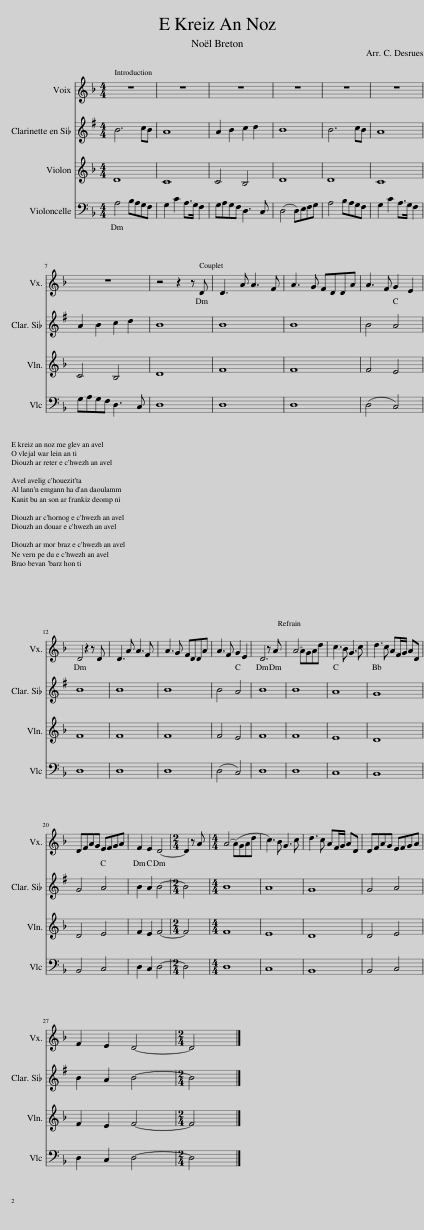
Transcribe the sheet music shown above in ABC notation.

X:1
%%score 1 2 3 4
L:1/8
M:4/4
I:linebreak $
K:F
V:1 treble
V:2 treble transpose=-2
V:3 treble
V:4 bass
V:1
 z8 | z8 | z8 | z8 | z8 | %5
 z8 |$ z8 | z4 z2 z D | D3 A A3 F | A3 G FDDA | %10
 A3 F G2 E2 |$ D4 z2 z D | D3 A A3 F | A3 G FDDA | A3 F G2 E2 | %15
 D6 z A | (A4 A)GAd | c3 B G3 c | d3 c AF/G/ AD |$ DFAG EFGA | %20
 F2 E2 D4- |[M:2/4] D2 z A |[M:4/4] (A4 (A)GAd | c3) B G3 c | d3 c AF/G/ AD | %25
 DFAG EFGA |$ F2 E2 D4- |[M:2/4] D4 |] %28
V:2
[K:G] B6 cB | A8 | A2 B2 c2 d2 | B8 | B6 cB | %5
 A8 |$ A2 B2 c2 d2 | B8 | B8 | B8 | %10
 B4 A4 |$ B8 | B8 | B8 | B4 A4 | %15
 B8 | B8 | A8 | G8 |$ G4 A4 | %20
 B2 A2 B4- |[M:2/4] B4 |[M:4/4] B8 | A8 | G8 | %25
 G4 A4 |$ B2 A2 B4- |[M:2/4] B4 |] %28
V:3
 D8 | C8 | C4 B,4 | D8 | D8 | %5
 C8 |$ C4 B,4 | D8 | F8 | F8 | %10
 F4 E4 |$ F8 | F8 | F8 | F4 E4 | %15
 F8 | F8 | E8 | D8 |$ D4 E4 | %20
 F2 E2 F4- |[M:2/4] F4 |[M:4/4] F8 | E8 | D8 | %25
 D4 E4 |$ F2 E2 F4- |[M:2/4] F4 |] %28
V:4
 A,4 B,A,G,F, | G,2 C2 A,>G, F,2 | G,A,G,F, D,3 C, | (D,4 D,)E,F,G, | A,4 B,A,G,F, | %5
 G,2 C2 A,>G, F,2 |$ G,A,G,F, D,3 C, | D,8 | D,8 | D,8 | %10
 (D,4 C,4) |$ D,8 | D,8 | D,8 | (D,4 C,4) | %15
 D,8 | D,8 | C,8 | B,,8 |$ B,,4 C,4 | %20
 D,2 C,2 D,4- |[M:2/4] D,4 |[M:4/4] D,8 | C,8 | B,,8 | %25
 B,,4 C,4 |$ D,2 C,2 D,4- |[M:2/4] D,4 |] %28
